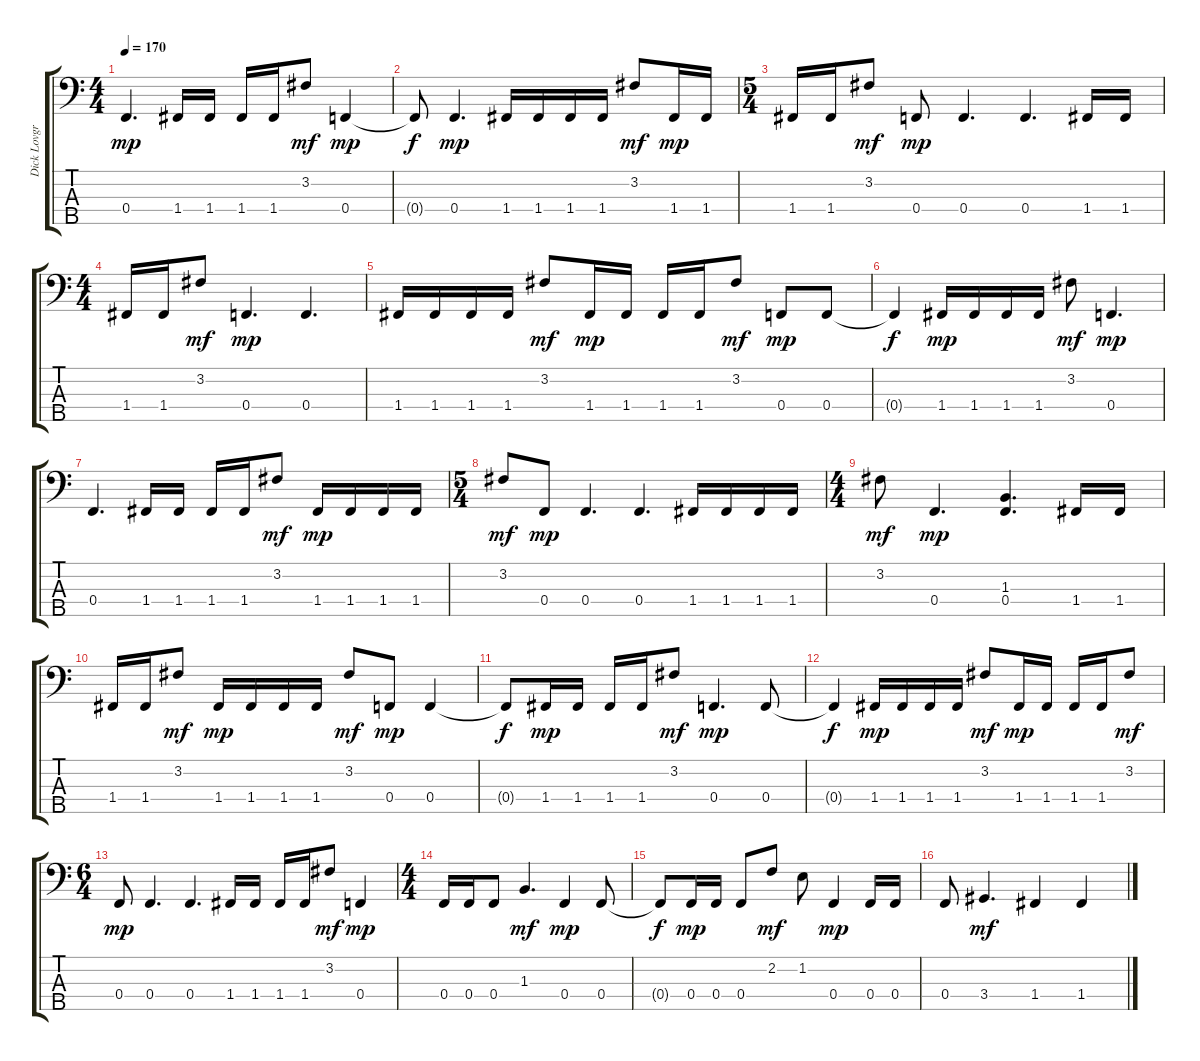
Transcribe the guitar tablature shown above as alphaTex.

\track ("Dick Lovgren Distorted" "Dick Lovgr") {instrument electricbasspick}
\staff {score tabs}
\tuning (Ab2 Eb2 Bb1 F1 Bb0) {hide}
\ts (4 4)
\tempo 170
\clef f4
\ks c
0.4.4{d dy mp} 1.4.16 1.4.16 1.4.16 1.4.16 3.2.8{dy mf} 0.4.4{dy mp} |
0.4{t}.8{dy f} 0.4.4{d dy mp} 1.4.16 1.4.16 1.4.16 1.4.16 3.2.8{dy mf} 1.4.16{dy mp} 1.4.16 |
\ts (5 4)
1.4.16 1.4.16 3.2.8{dy mf} 0.4.8{dy mp} 0.4.4{d} 0.4.4{d} 1.4.16 1.4.16 |
\ts (4 4)
1.4.16 1.4.16 3.2.8{dy mf} 0.4.4{d dy mp} 0.4.4{d} |
1.4.16 1.4.16 1.4.16 1.4.16 3.2.8{dy mf} 1.4.16{dy mp} 1.4.16 1.4.16 1.4.16 3.2.8{dy mf} 0.4.8{dy mp} 0.4.8 |
0.4{t}.4{dy f} 1.4.16{dy mp} 1.4.16 1.4.16 1.4.16 3.2.8{dy mf} 0.4.4{d dy mp} |
0.4.4{d} 1.4.16 1.4.16 1.4.16 1.4.16 3.2.8{dy mf} 1.4.16{dy mp} 1.4.16 1.4.16 1.4.16 |
\ts (5 4)
3.2.8{dy mf} 0.4.8{dy mp} 0.4.4{d} 0.4.4{d} 1.4.16 1.4.16 1.4.16 1.4.16 |
\ts (4 4)
3.2.8{dy mf} 0.4.4{d dy mp} (1.3 0.4).4{d} 1.4.16 1.4.16 |
1.4.16 1.4.16 3.2.8{dy mf} 1.4.16{dy mp} 1.4.16 1.4.16 1.4.16 3.2.8{dy mf} 0.4.8{dy mp} 0.4.4 |
0.4{t}.8{dy f} 1.4.16{dy mp} 1.4.16 1.4.16 1.4.16 3.2.8{dy mf} 0.4.4{d dy mp} 0.4.8 |
0.4{t}.4{dy f} 1.4.16{dy mp} 1.4.16 1.4.16 1.4.16 3.2.8{dy mf} 1.4.16{dy mp} 1.4.16 1.4.16 1.4.16 3.2.8{dy mf} |
\ts (6 4)
0.4.8{dy mp} 0.4.4{d} 0.4.4{d} 1.4.16 1.4.16 1.4.16 1.4.16 3.2.8{dy mf} 0.4.4{dy mp} |
\ts (4 4)
0.4.16 0.4.16 0.4.8 1.3.4{d dy mf} 0.4.4{dy mp} 0.4.8 |
0.4{t}.8{dy f} 0.4.16{dy mp} 0.4.16 0.4.8 2.2.8{dy mf} 1.2.8 0.4.4{dy mp} 0.4.16 0.4.16 |
0.4.8 3.4.4{d dy mf} 1.4.4 1.4.4
